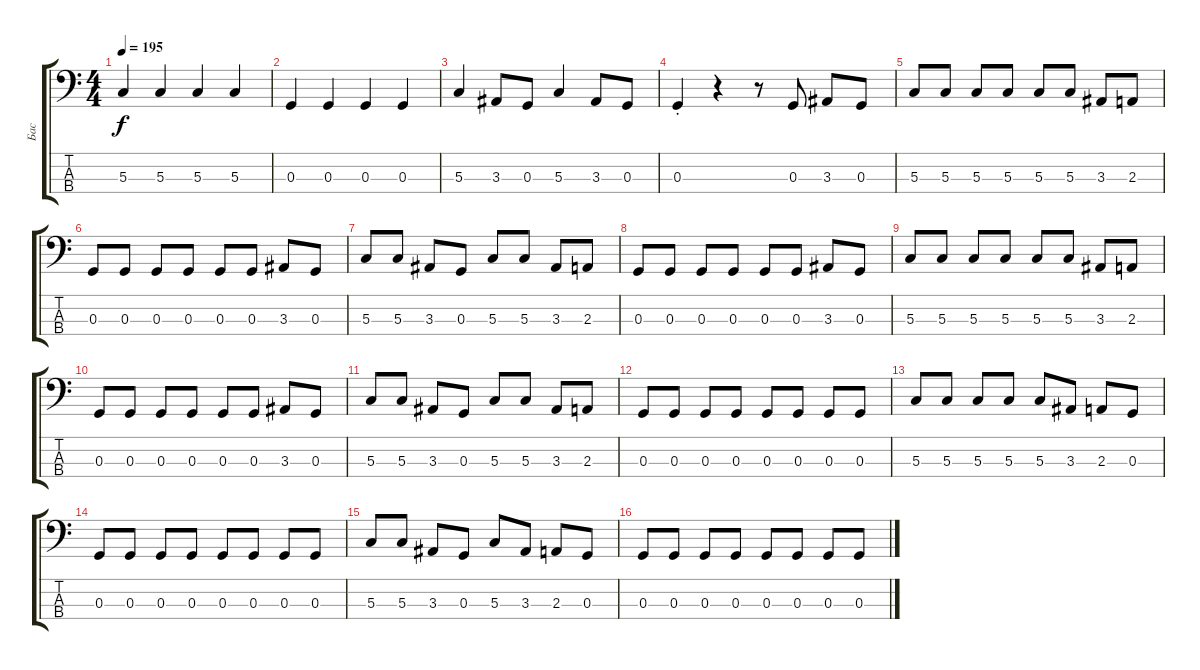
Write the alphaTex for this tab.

\track ("Бас" "Бас") {instrument electricbassfinger}
\staff {score tabs}
\tuning (F2 C2 G1 D1) {hide}
\ts (4 4)
\tempo 195
\clef f4
\ks c
5.3.4{dy f} 5.3.4 5.3.4 5.3.4 |
0.3.4 0.3.4 0.3.4 0.3.4 |
5.3.4 3.3.8 0.3.8 5.3.4 3.3.8 0.3.8 |
0.3{st}.4 r.4 r.8 0.3.8 3.3.8 0.3.8 |
5.3.8 5.3.8 5.3.8 5.3.8 5.3.8 5.3.8 3.3.8 2.3.8 |
0.3.8 0.3.8 0.3.8 0.3.8 0.3.8 0.3.8 3.3.8 0.3.8 |
5.3.8 5.3.8 3.3.8 0.3.8 5.3.8 5.3.8 3.3.8 2.3.8 |
0.3.8 0.3.8 0.3.8 0.3.8 0.3.8 0.3.8 3.3.8 0.3.8 |
5.3.8 5.3.8 5.3.8 5.3.8 5.3.8 5.3.8 3.3.8 2.3.8 |
0.3.8 0.3.8 0.3.8 0.3.8 0.3.8 0.3.8 3.3.8 0.3.8 |
5.3.8 5.3.8 3.3.8 0.3.8 5.3.8 5.3.8 3.3.8 2.3.8 |
0.3.8 0.3.8 0.3.8 0.3.8 0.3.8 0.3.8 0.3.8 0.3.8 |
5.3.8 5.3.8 5.3.8 5.3.8 5.3.8 3.3.8 2.3.8 0.3.8 |
0.3.8 0.3.8 0.3.8 0.3.8 0.3.8 0.3.8 0.3.8 0.3.8 |
5.3.8 5.3.8 3.3.8 0.3.8 5.3.8 3.3.8 2.3.8 0.3.8 |
0.3.8 0.3.8 0.3.8 0.3.8 0.3.8 0.3.8 0.3.8 0.3.8
